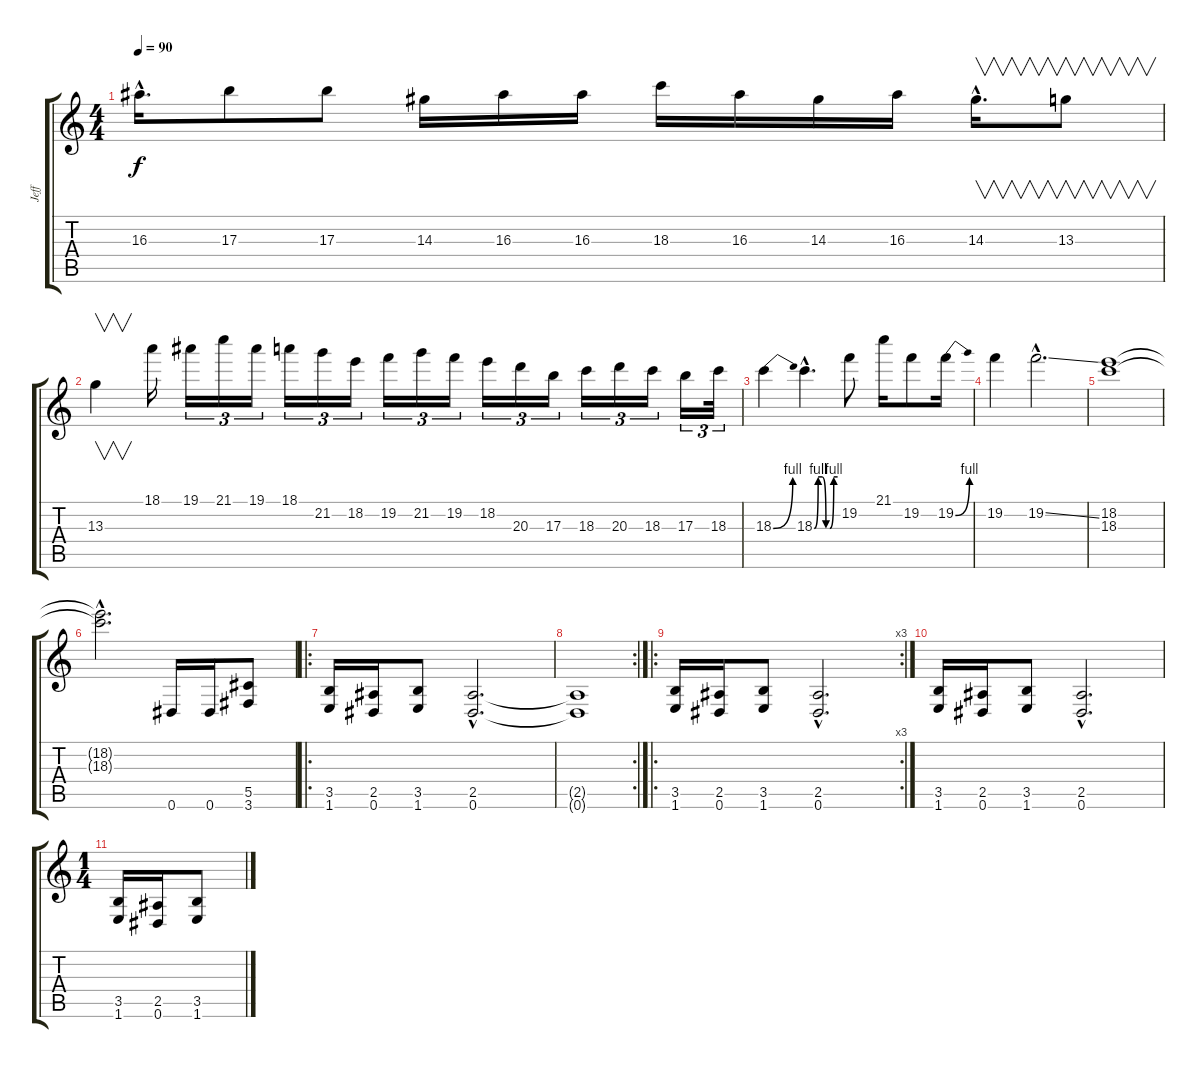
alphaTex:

\track ("Jeff" "Jeff") {instrument distortionguitar}
\staff {score tabs}
\tuning (Eb4 Bb3 Gb3 Db3 Ab2 Eb2) {hide}
\ts (4 4)
\tempo 90
\clef g2
\ks c
16.3{hac}.16{d dy f} 17.3.8 17.3.8 14.3.16 16.3.16 16.3.16 18.3.16 16.3.16 14.3.16 16.3.16 14.3{hac}.16{v d} 13.3.8{v} |
13.3.4{v} 18.1.16 19.1.16{tu (3 2)} 21.1.16{tu (3 2)} 19.1.16{tu (3 2)} 18.1.16{tu (3 2)} 21.2.16{tu (3 2)} 18.2.16{tu (3 2)} 19.2.16{tu (3 2)} 21.2.16{tu (3 2)} 19.2.16{tu (3 2)} 18.2.16{tu (3 2)} 20.3.16{tu (3 2)} 17.3.16{tu (3 2)} 18.3.16{tu (3 2)} 20.3.16{tu (3 2)} 18.3.16{tu (3 2)} 17.3.16{tu (3 2)} 18.3.32{tu (3 2)} |
18.3{be (bend 0 0 60 4)}.4 18.3{be (custom 0 0 10 4 20 4 30 0 40 0 50 4 60 4) hac}.4{d} 19.2.8 21.1.16 19.2.8 19.2{be (bend 0 0 60 4)}.16 |
19.2.4 19.2{ss hac}.2{d} |
(18.2 18.3).1 |
(18.2{hac t} 18.3{hac t}).2{d} 0.6.16 0.6.16 (5.5 3.6).8 |
\ro
(3.5 1.6).16 (2.5 0.6).16 (3.5 1.6).8 (2.5{hac} 0.6{hac}).2{d} |
\rc 2
(2.5{t} 0.6{t}).1 |
\ro
\rc 3
(3.5 1.6).16 (2.5 0.6).16 (3.5 1.6).8 (2.5{hac} 0.6{hac}).2{d} |
(3.5 1.6).16 (2.5 0.6).16 (3.5 1.6).8 (2.5{hac} 0.6{hac}).2{d} |
\ts (1 4)
(3.5 1.6).16 (2.5 0.6).16 (3.5 1.6).8
